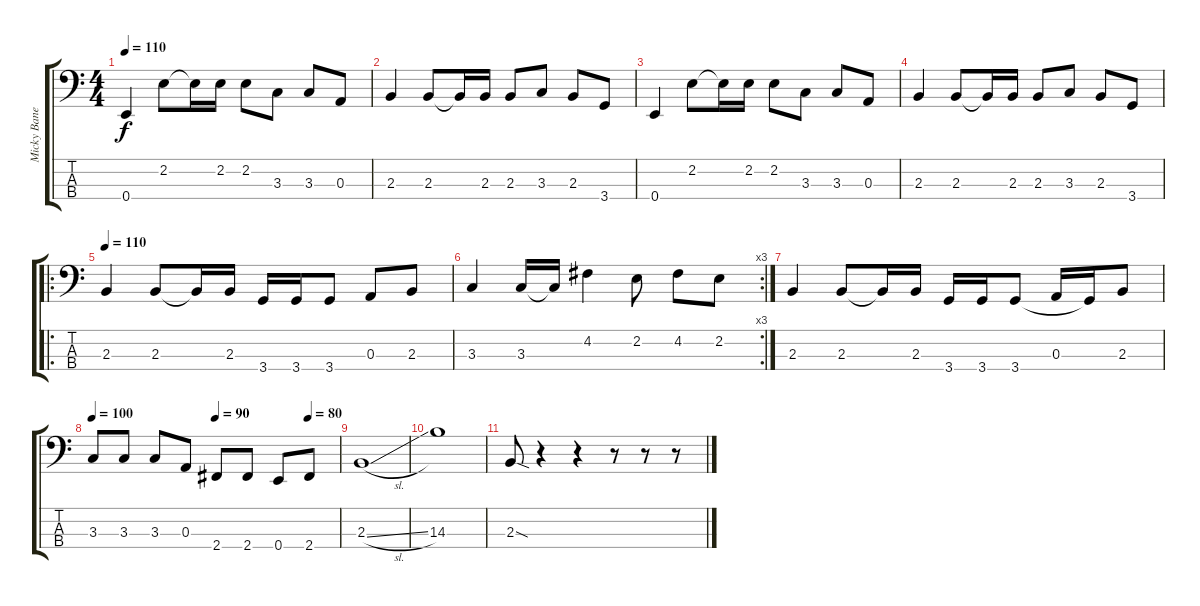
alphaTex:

\track ("Micky Bane" "Micky Bane") {instrument electricbasspick}
\staff {score tabs}
\tuning (G2 D2 A1 E1) {hide}
\ts (4 4)
\tempo 110
\clef f4
\ks c
0.4.4{dy f} 2.2.8 2.2{t}.16 2.2.16 2.2.8 3.3.8 3.3.8 0.3.8 |
2.3.4 2.3.8 2.3{t}.16 2.3.16 2.3.8 3.3.8 2.3.8 3.4.8 |
0.4.4 2.2.8 2.2{t}.16 2.2.16 2.2.8 3.3.8 3.3.8 0.3.8 |
2.3.4 2.3.8 2.3{t}.16 2.3.16 2.3.8 3.3.8 2.3.8 3.4.8 |
\ro
\tempo 110
2.3.4 2.3.8 2.3{t}.16 2.3.16 3.4.16 3.4.16 3.4.8 0.3.8 2.3.8 |
\rc 3
3.3.4 3.3.16 3.3{t}.16 4.2.4 2.2.8 4.2.8 2.2.8 |
2.3.4 2.3.8 2.3{t}.16 2.3.16 3.4.16 3.4.16 3.4.8 0.3.16 3.4{t}.16 2.3.8 |
\tempo 100
\tempo (90 0.5)
\tempo (80 0.875)
3.3.8 3.3.8 3.3.8 0.3.8 2.4.8 2.4.8 0.4.8 2.4.8 |
2.3{sl}.1 |
14.3.1 |
2.3{sod}.8 r.4 r.4 r.8 r.8 r.8
